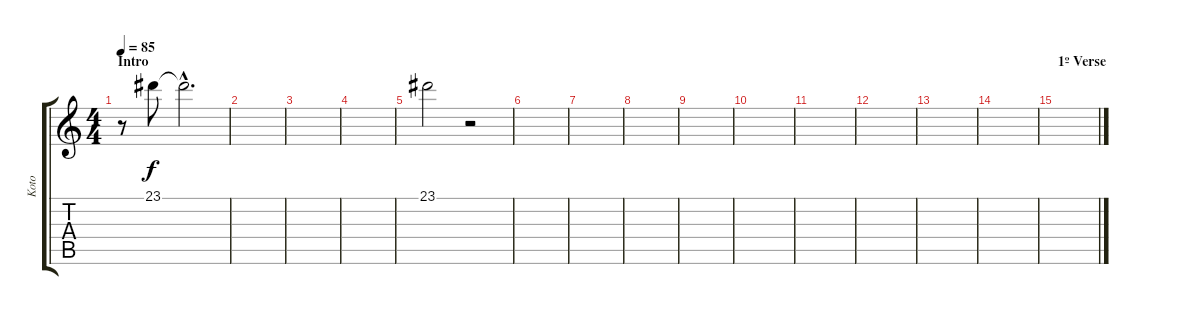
\track ("Koto" "Koto") {instrument musicbox}
\staff {score tabs}
\tuning (E4 B3 G3 D3 A2 E2) {hide}
\ts (4 4)
\section ("" "Intro")
\tempo 85
\clef g2
\ks c
r.8{dy f instrument musicbox} 23.1.8 23.1{hac t}.2{d} |
|
|
|
23.1.2 r.2 |
|
|
|
|
|
|
|
|
|
\section ("" "1º Verse")
